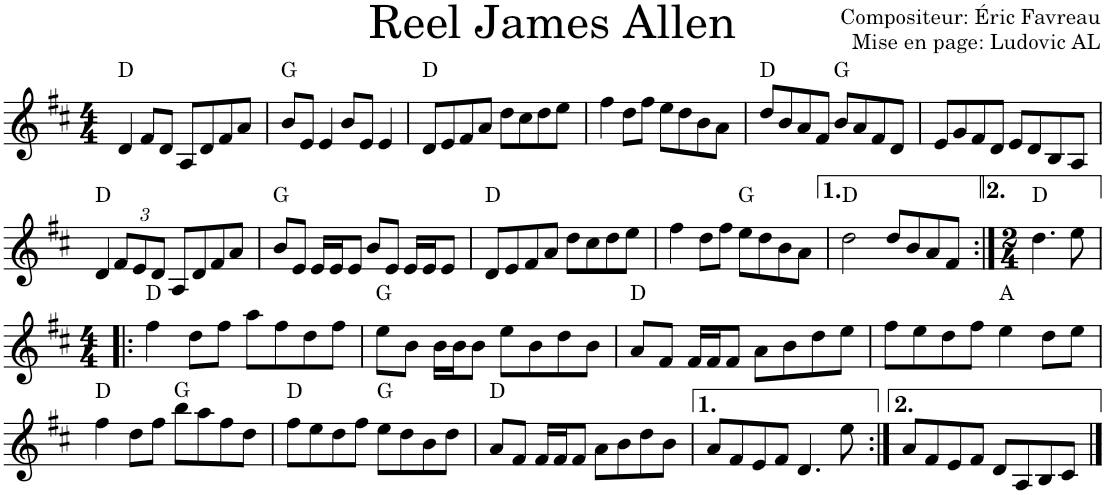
**kern	**harte
*part1	*part1
*staff1	*
*I"Violon	*
*I'Vln.	*
*clefG2	*
*k[f#c#]	*
*M4/4	*
=1	=1
4d/	D:maj
8f#/L	.
8d/J	.
8A/L	.
8d/	.
8f#/	.
8a/J	.
=2	=2
8b/L	G:maj
8e/J	.
4e/	.
8b/L	.
8e/J	.
4e/	.
=3	=3
8d/L	D:maj
8e/	.
8f#/	.
8a/J	.
8dd\L	.
8cc#\	.
8dd\	.
8ee\J	.
=4	=4
4ff#\	.
8dd\L	.
8ff#\J	.
8ee\L	.
8dd\	.
8b\	.
8a\J	.
=5	=5
8dd/L	D:maj
8b/	.
8a/	.
8f#/J	.
8b/L	G:maj
8a/	.
8f#/	.
8d/J	.
=6	=6
8e/L	.
8g/	.
8f#/	.
8d/J	.
8e/L	.
8d/	.
8B/	.
8A/J	.
!!LO:LB:g=z
=7	=7
4d/	D:maj
*Xbrackettup	*
12f#/L	.
12e/	.
12d/J	.
8A/L	.
8d/	.
8f#/	.
8a/J	.
=8	=8
8b/L	G:maj
8e/J	.
16e/LL	.
16e/J	.
8e/J	.
8b/L	.
8e/J	.
16e/LL	.
16e/J	.
8e/J	.
=9	=9
8d/L	D:maj
8e/	.
8f#/	.
8a/J	.
8dd\L	.
8cc#\	.
8dd\	.
8ee\J	.
=10	=10
4ff#\	.
8dd\L	.
8ff#\J	.
8ee\L	G:maj
8dd\	.
8b\	.
8a\J	.
=11	=11
2dd\	D:maj
8dd/L	.
8b/	.
8a/	.
8f#/J	.
=12:|!	=12:|!
*M2/4	*
4.dd\	D:maj
8ee\	.
!!LO:LB:g=z
=13!|:	=13!|:
*M4/4	*
4ff#\	D:maj
8dd\L	.
8ff#\J	.
8aa\L	.
8ff#\	.
8dd\	.
8ff#\J	.
=14	=14
8ee\L	G:maj
8b\J	.
16b\LL	.
16b\J	.
8b\J	.
8ee\L	.
8b\	.
8dd\	.
8b\J	.
=15	=15
8a/L	D:maj
8f#/J	.
16f#/LL	.
16f#/J	.
8f#/J	.
8a\L	.
8b\	.
8dd\	.
8ee\J	.
=16	=16
8ff#\L	.
8ee\	.
8dd\	.
8ff#\J	.
4ee\	A:maj
8dd\L	.
8ee\J	.
!!LO:LB:g=z
=17	=17
4ff#\	D:maj
8dd\L	.
8ff#\J	.
8bb\L	G:maj
8aa\	.
8ff#\	.
8dd\J	.
=18	=18
8ff#\L	D:maj
8ee\	.
8dd\	.
8ff#\J	.
8ee\L	G:maj
8dd\	.
8b\	.
8dd\J	.
=19	=19
8a/L	D:maj
8f#/J	.
16f#/LL	.
16f#/J	.
8f#/J	.
8a\L	.
8b\	.
8dd\	.
8b\J	.
=20	=20
8a/L	.
8f#/	.
8e/	.
8f#/J	.
4.d/	.
8ee\	.
=21:|!	=21:|!
8a/L	.
8f#/	.
8e/	.
8f#/J	.
8d/L	.
8A/	.
8B/	.
8c#/J	.
==	==
*-	*-
